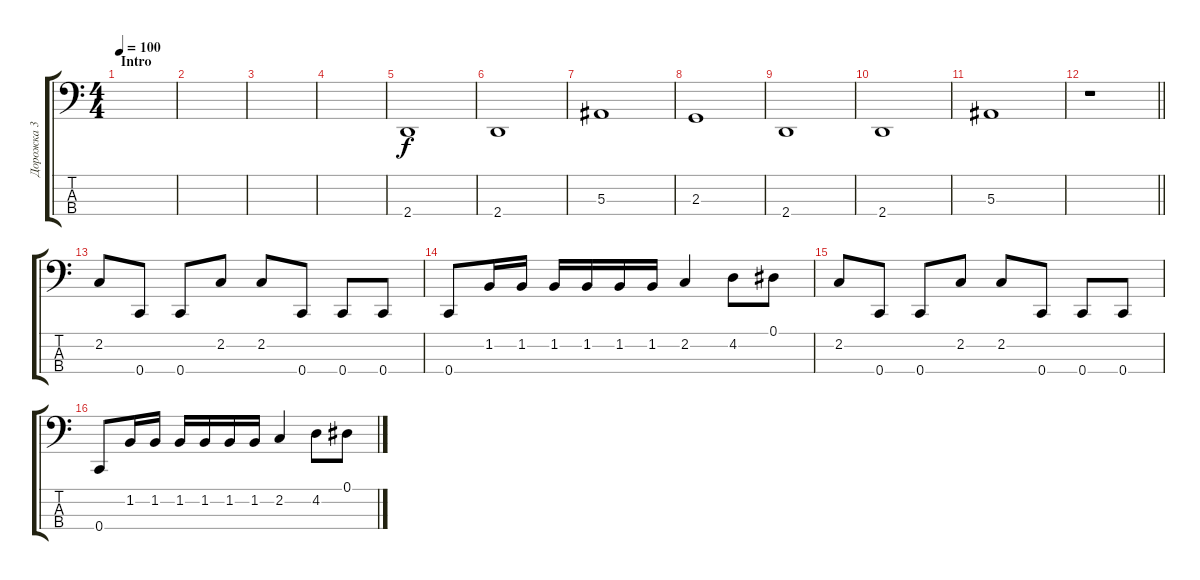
\track ("Дорожка 3" "Дорожка 3") {instrument electricbasspick}
\staff {score tabs}
\tuning (Eb2 Bb1 F1 C1) {hide}
\ts (4 4)
\section ("" "Intro")
\tempo 100
\clef f4
\ks c
|
|
|
|
2.4.1 |
2.4.1 |
5.3.1 |
2.3.1 |
2.4.1 |
2.4.1 |
5.3.1 |
\barLineRight lightlight
r.1 |
\section ("" "")
2.2.8 0.4.8 0.4.8 2.2.8 2.2.8 0.4.8 0.4.8 0.4.8 |
0.4.8 1.2.16 1.2.16 1.2.16 1.2.16 1.2.16 1.2.16 2.2.4 4.2.8 0.1.8 |
2.2.8 0.4.8 0.4.8 2.2.8 2.2.8 0.4.8 0.4.8 0.4.8 |
0.4.8 1.2.16 1.2.16 1.2.16 1.2.16 1.2.16 1.2.16 2.2.4 4.2.8 0.1.8
